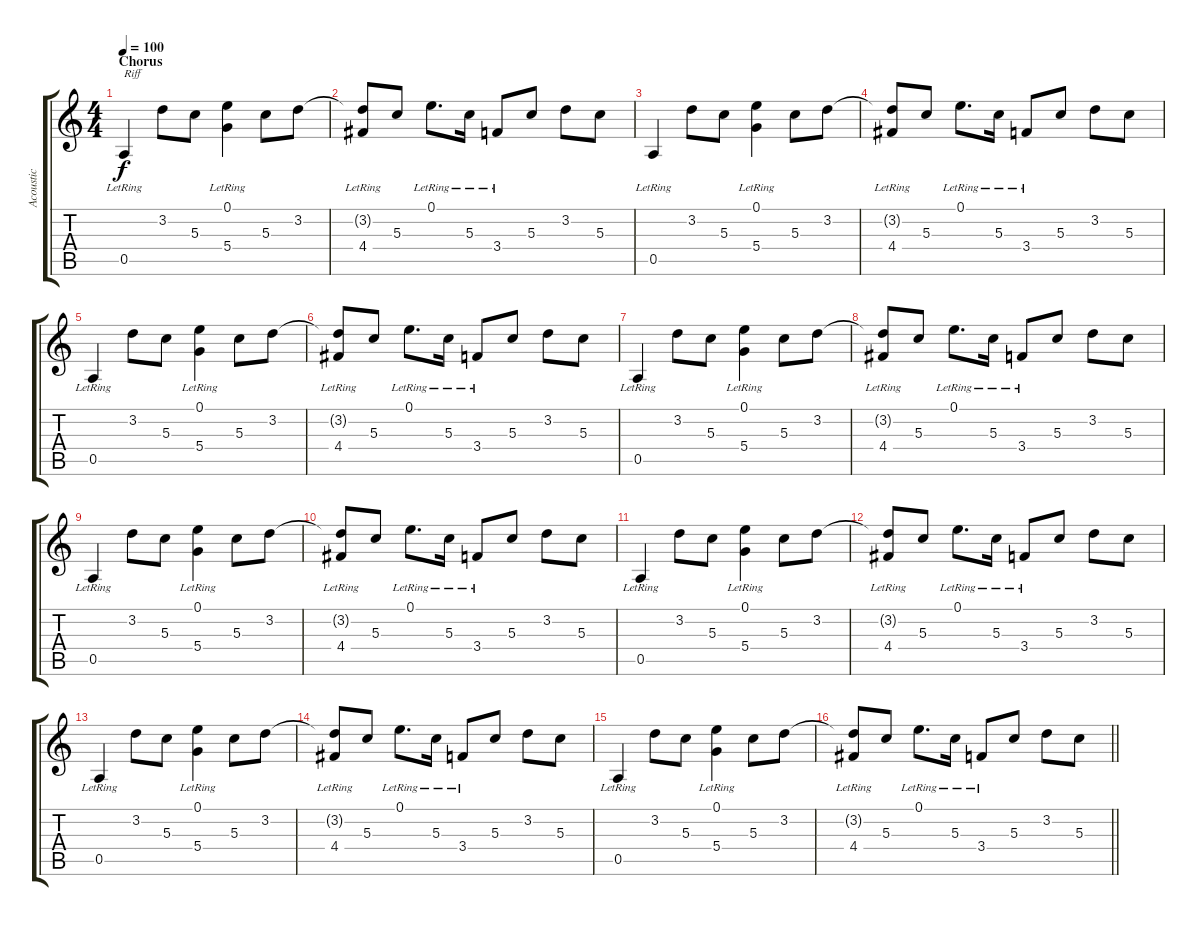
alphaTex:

\track ("Acoustic" "Acoustic") {instrument acousticguitarsteel}
\staff {score tabs}
\tuning (E4 B3 G3 D3 A2 E2) {hide}
\ts (4 4)
\section ("" "Chorus")
\tempo 100
\clef g2
\ks c
0.5{lr}.4{txt "Riff" dy f} 3.2.8 5.3.8 (0.1{lr} 5.4).4 5.3.8 3.2.8 |
(3.2{t} 4.4{lr}).8 5.3.8 0.1{lr}.8{d} 5.3{lr}.16 3.4{lr}.8 5.3.8 3.2.8 5.3.8 |
0.5{lr}.4 3.2.8 5.3.8 (0.1{lr} 5.4).4 5.3.8 3.2.8 |
(3.2{t} 4.4{lr}).8 5.3.8 0.1{lr}.8{d} 5.3{lr}.16 3.4{lr}.8 5.3.8 3.2.8 5.3.8 |
0.5{lr}.4 3.2.8 5.3.8 (0.1{lr} 5.4).4 5.3.8 3.2.8 |
(3.2{t} 4.4{lr}).8 5.3.8 0.1{lr}.8{d} 5.3{lr}.16 3.4{lr}.8 5.3.8 3.2.8 5.3.8 |
0.5{lr}.4 3.2.8 5.3.8 (0.1{lr} 5.4).4 5.3.8 3.2.8 |
(3.2{t} 4.4{lr}).8 5.3.8 0.1{lr}.8{d} 5.3{lr}.16 3.4{lr}.8 5.3.8 3.2.8 5.3.8 |
0.5{lr}.4 3.2.8 5.3.8 (0.1{lr} 5.4).4 5.3.8 3.2.8 |
(3.2{t} 4.4{lr}).8 5.3.8 0.1{lr}.8{d} 5.3{lr}.16 3.4{lr}.8 5.3.8 3.2.8 5.3.8 |
0.5{lr}.4 3.2.8 5.3.8 (0.1{lr} 5.4).4 5.3.8 3.2.8 |
(3.2{t} 4.4{lr}).8 5.3.8 0.1{lr}.8{d} 5.3{lr}.16 3.4{lr}.8 5.3.8 3.2.8 5.3.8 |
0.5{lr}.4 3.2.8 5.3.8 (0.1{lr} 5.4).4 5.3.8 3.2.8 |
(3.2{t} 4.4{lr}).8 5.3.8 0.1{lr}.8{d} 5.3{lr}.16 3.4{lr}.8 5.3.8 3.2.8 5.3.8 |
0.5{lr}.4 3.2.8 5.3.8 (0.1{lr} 5.4).4 5.3.8 3.2.8 |
\barLineRight lightlight
(3.2{t} 4.4{lr}).8 5.3.8 0.1{lr}.8{d} 5.3{lr}.16 3.4{lr}.8 5.3.8 3.2.8 5.3.8
